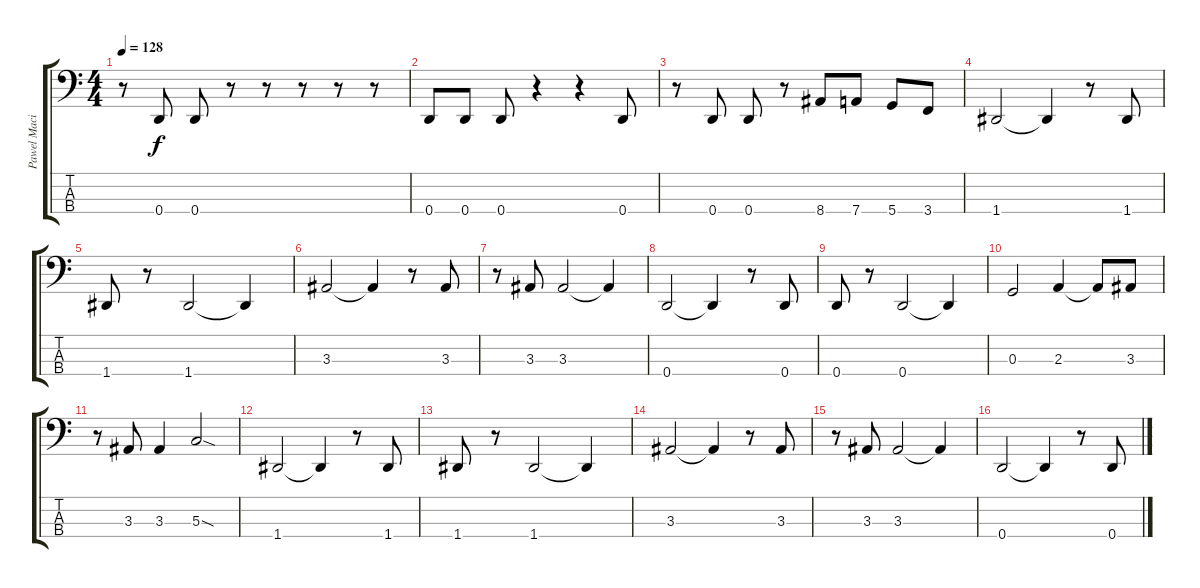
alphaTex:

\track ("Pawel Maciwoda" "Pawel Maci") {instrument electricbassfinger}
\staff {score tabs}
\tuning (F2 C2 G1 D1) {hide}
\ts (4 4)
\tempo 128
\clef f4
\ks c
r.8{dy f} 0.4.8 0.4.8 r.8 r.8 r.8 r.8 r.8 |
0.4.8 0.4.8 0.4.8 r.4 r.4 0.4.8 |
r.8 0.4.8 0.4.8 r.8 8.4.8 7.4.8 5.4.8 3.4.8 |
1.4.2 1.4{t}.4 r.8 1.4.8 |
1.4.8 r.8 1.4.2 1.4{t}.4 |
3.3.2 3.3{t}.4 r.8 3.3.8 |
r.8 3.3.8 3.3.2 3.3{t}.4 |
0.4.2 0.4{t}.4 r.8 0.4.8 |
0.4.8 r.8 0.4.2 0.4{t}.4 |
0.3.2 2.3.4 2.3{t}.8 3.3.8 |
r.8 3.3.8 3.3.4 5.3{sod}.2 |
1.4.2 1.4{t}.4 r.8 1.4.8 |
1.4.8 r.8 1.4.2 1.4{t}.4 |
3.3.2 3.3{t}.4 r.8 3.3.8 |
r.8 3.3.8 3.3.2 3.3{t}.4 |
0.4.2 0.4{t}.4 r.8 0.4.8
